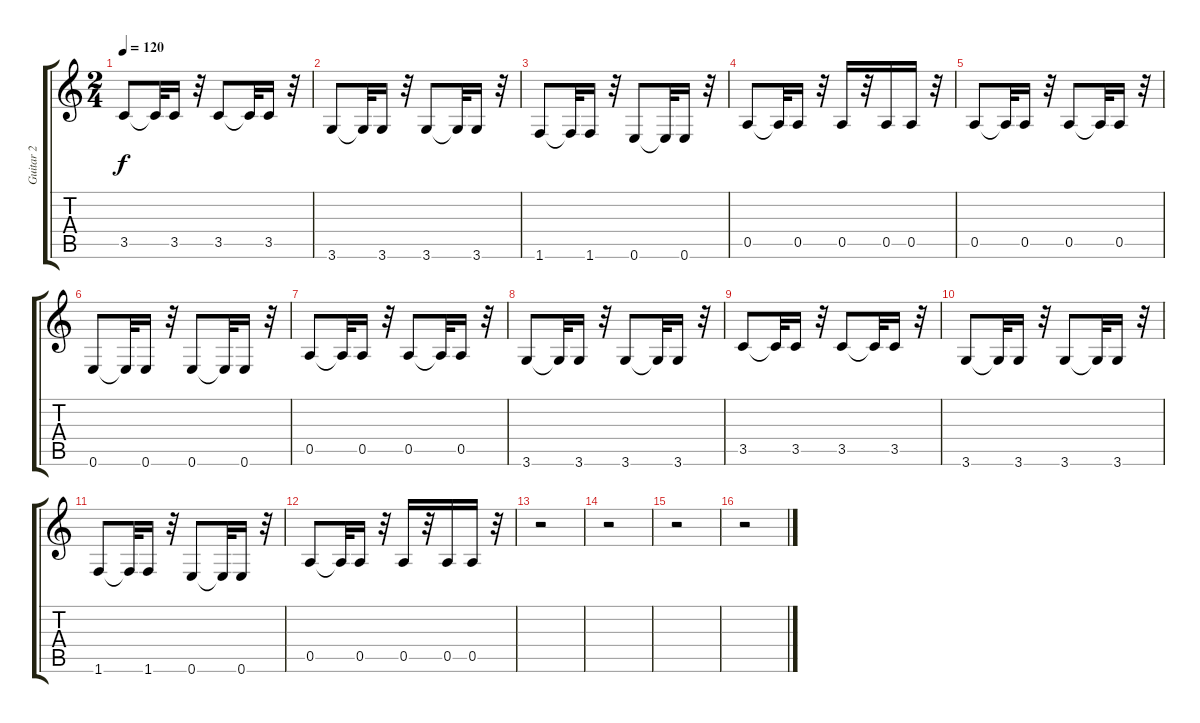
\track ("Guitar 2" "Guitar 2") {instrument acousticguitarnylon}
\staff {score tabs}
\tuning (E4 B3 G3 D3 A2 E2) {hide}
\ts (2 4)
\tempo 120
\clef g2
\ks c
3.5.8{dy f} 3.5{t}.32 3.5.16 r.32 3.5.8 3.5{t}.32 3.5.16 r.32 |
3.6.8 3.6{t}.32 3.6.16 r.32 3.6.8 3.6{t}.32 3.6.16 r.32 |
1.6.8 1.6{t}.32 1.6.16 r.32 0.6.8 0.6{t}.32 0.6.16 r.32 |
0.5.8 0.5{t}.32 0.5.16 r.32 0.5.16 r.32 0.5.16 0.5.16 r.32 |
0.5.8 0.5{t}.32 0.5.16 r.32 0.5.8 0.5{t}.32 0.5.16 r.32 |
0.6.8 0.6{t}.32 0.6.16 r.32 0.6.8 0.6{t}.32 0.6.16 r.32 |
0.5.8 0.5{t}.32 0.5.16 r.32 0.5.8 0.5{t}.32 0.5.16 r.32 |
3.6.8 3.6{t}.32 3.6.16 r.32 3.6.8 3.6{t}.32 3.6.16 r.32 |
3.5.8 3.5{t}.32 3.5.16 r.32 3.5.8 3.5{t}.32 3.5.16 r.32 |
3.6.8 3.6{t}.32 3.6.16 r.32 3.6.8 3.6{t}.32 3.6.16 r.32 |
1.6.8 1.6{t}.32 1.6.16 r.32 0.6.8 0.6{t}.32 0.6.16 r.32 |
0.5.8 0.5{t}.32 0.5.16 r.32 0.5.16 r.32 0.5.16 0.5.16 r.32 |
r.2 |
r.2 |
r.2 |
r.2
